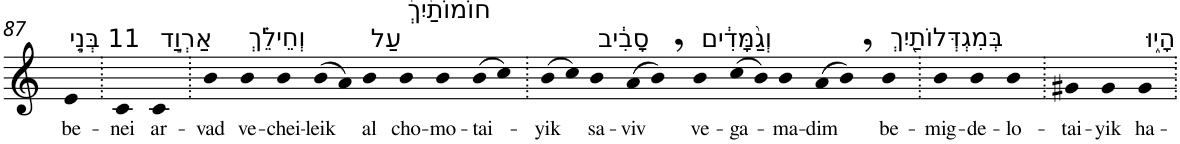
**kern	**text
*part1	*part1
*staff1	*staff1
*I"Piano	*
*I'Pno	*
!!LO:PB:g=z
*clefG2	*
*k[]	*
=87	=87
!LO:TX:a:t=11 בְּנֵ֧י	!
!	!LO:LY:b
4e	be-
=88.	=88.
!	!LO:LY:b
4c	-nei
!LO:TX:a:t=אַרְוַ֣ד	!
!	!LO:LY:b
4c	ar-
=89.	=89.
!	!LO:LY:b
4b	-vad
!LO:TX:a:t=וְחֵילֵ֗ךְ	!
!	!LO:LY:b
4b	ve-
!	!LO:LY:b
4b	-chei-
!	!LO:LY:b
(>8b	-leik
8a)	.
!LO:TX:a:t=עַל	!
!	!LO:LY:b
4b	al
!LO:TX:a:t=חוֹמוֹתַ֙יִךְ֙	!
!	!LO:LY:b
4b	cho-
!	!LO:LY:b
4b	-mo-
!	!LO:LY:b
(>8b	-tai-
8cc)	.
=90.	=90.
!	!LO:LY:b
(>8b	-yik
8cc)	.
!LO:TX:a:t=סָבִ֔יב	!
!	!LO:LY:b
4b	sa-
!	!LO:LY:b
(>8a	-viv
8b,)	.
!LO:TX:a:t=וְגַ֨מָּדִ֔ים	!
!	!LO:LY:b
4b	ve-
!	!LO:LY:b
(>8cc	-ga-
8b)	.
!	!LO:LY:b
4b	-ma-
!	!LO:LY:b
(>8a	-dim
8b,)	.
!LO:TX:a:t=בְּמִגְדְּלוֹתַ֖יִךְ	!
!	!LO:LY:b
4b	be-
=91.	=91.
!	!LO:LY:b
4b	-mig-
!	!LO:LY:b
4b	-de-
!	!LO:LY:b
4b	-lo-
=92.	=92.
!	!LO:LY:b
4g#X	-tai-
!	!LO:LY:b
4g#	-yik
!LO:TX:a:t=הָי֑וּ	!
!	!LO:LY:b
4g#	ha-
=.	=.
*-	*-
